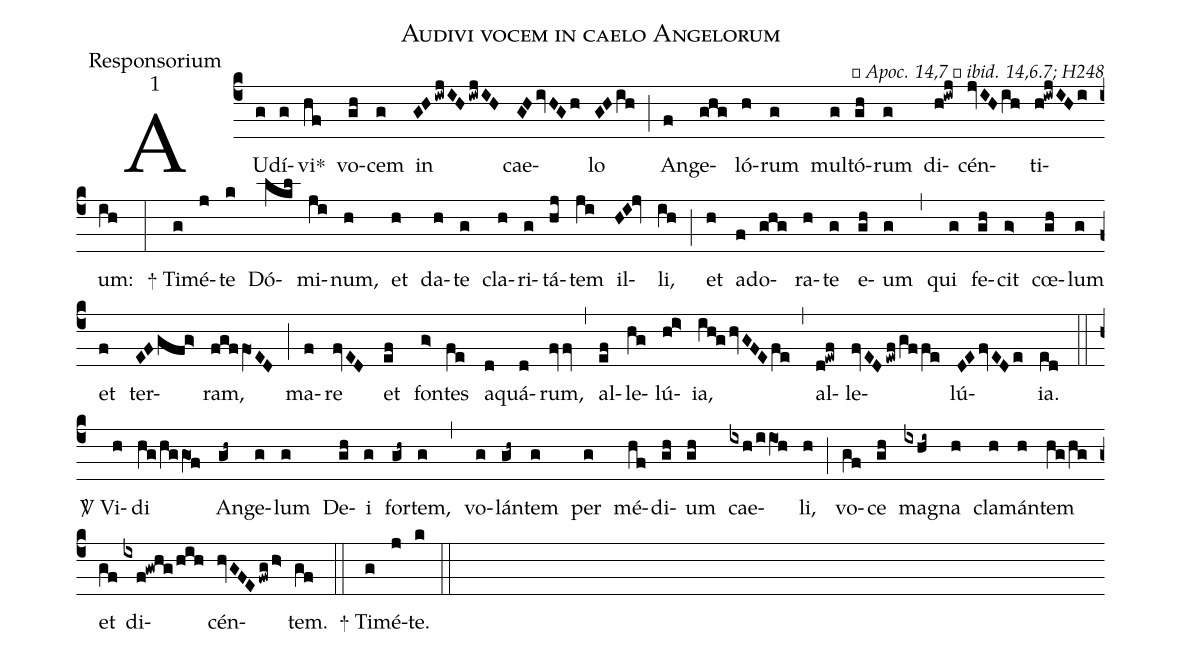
name:Audivi vocem in caelo Angelorum;
office-part:Responsorium;
mode:1;
commentary:ꝶ Apoc. 14,7 ꝟ ibid. 14,6.7; H248;;
%%
(c4) AU(g)dí(g)vi<sp>*</sp>(hf)
vo(gh)cem(g) in(GHiwjIHiwjIH) cae(GHivHGh)lo(GHih) (;)
An(f)ge(ghg)ló(h)rum(g) mul(g)tó(gh)rum(g)
di(h!iwj)cén(jvIHih)ti(h!iwjIHi)um:(ih) (:)

<sp>+</sp>
Ti(g)mé(j)te(k) Dó(lkl)mi(ji)num,(h)
et(h) da(h)te(g) cla(h)ri(g)tá(hj)tem(ji) il(HI!jv)li,(ih) (;)
et(h) a(f)do(ghg)ra(h)te(g) e(gh)um(g) (,)
qui(g) fe(gh)cit(g>) cœ(gh)lum(g) et(f) ter(EFgfg>)ram,(fgf/fO1ED) (;)
ma(f)re(fvED) et(ef) fon(g>)tes(fe) a(d)quá(d)rum,(fvv) (,)
al(ef)le(hg)lú(hi>)ia,(iV!h!ghvGFEfe) (,)
al(d!ewf)le(fvEDewf/gf/fe)lú(DEfvEDe)ia.(ed) (::)

<sp>V/</sp>
Vi(h)di(hg/hg/gO1f) An(gh~)ge(g)lum(g) De(gh)i(g) for(gh~)tem,(g) (,)
vo(g)lán(gh~)tem(g) per(g) mé(hf)di(gh)um(gh) cae(ixh/iiO1h)li,(h) (;)
vo(gf)ce(gh) ma(ixhi~)gna(h)
cla(h)mán(h)tem(hg/hg)
et(gf) di(ixf!gwhg/hih)cén(hvGFEfwgh>)tem.(gf) (::)

<sp>+</sp>
Ti(g)mé(j)te.(k) (::)
